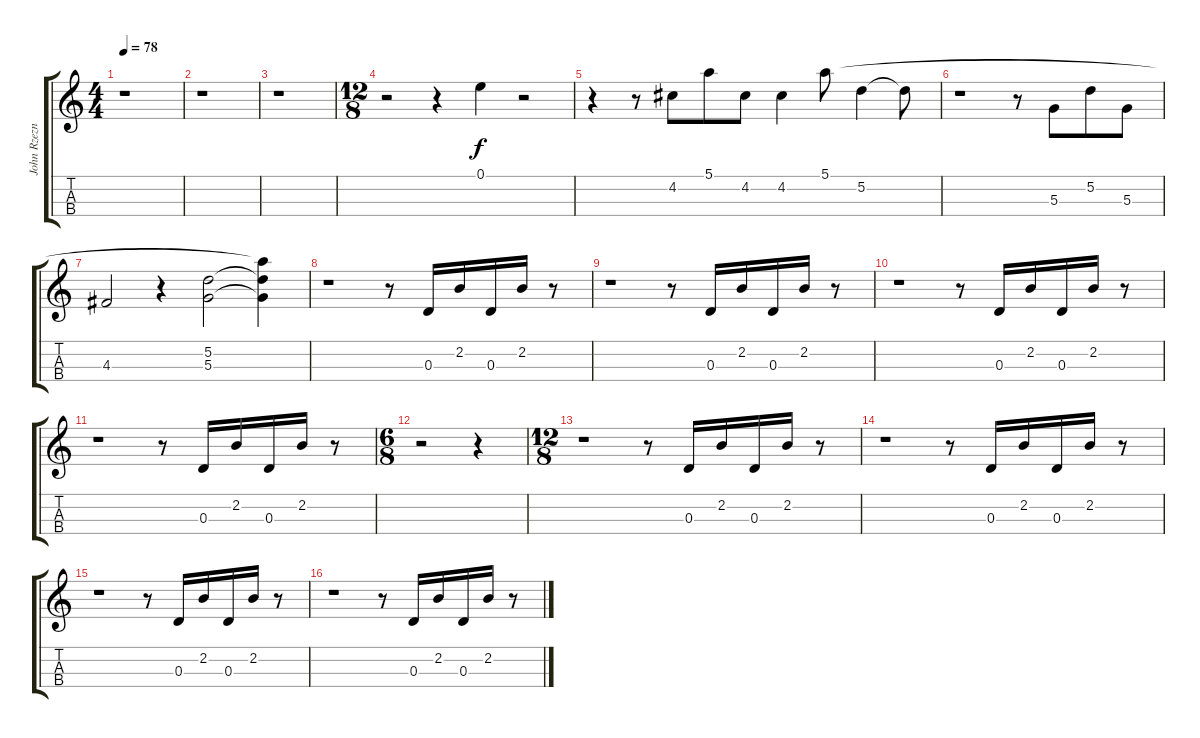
\track ("John Rzeznik (Mandolin)" "John Rzezn") {instrument koto}
\staff {score tabs}
\tuning (E5 A4 D4 G3) {hide}
\ts (4 4)
\tempo 78
\clef g2
\ks c
r.1{dy f} |
r.1 |
r.1 |
\ts (12 8)
r.2 r.4 0.1.4 r.2 |
r.4 r.8 4.2.8 5.1.8 4.2.8 4.2.4 5.1.8 5.2.4 5.2{t}.8 |
r.1 r.8 5.3.8 5.2.8 5.3.8 |
4.3.2 r.4 (5.2 5.3).2 (5.1{t} 5.2{t} 5.3{t}).4 |
r.1 r.8 0.3.16 2.2.16 0.3.16 2.2.16 r.8 |
r.1 r.8 0.3.16 2.2.16 0.3.16 2.2.16 r.8 |
r.1 r.8 0.3.16 2.2.16 0.3.16 2.2.16 r.8 |
r.1 r.8 0.3.16 2.2.16 0.3.16 2.2.16 r.8 |
\ts (6 8)
r.2 r.4 |
\ts (12 8)
r.1 r.8 0.3.16 2.2.16 0.3.16 2.2.16 r.8 |
r.1 r.8 0.3.16 2.2.16 0.3.16 2.2.16 r.8 |
r.1 r.8 0.3.16 2.2.16 0.3.16 2.2.16 r.8 |
r.1 r.8 0.3.16 2.2.16 0.3.16 2.2.16 r.8
